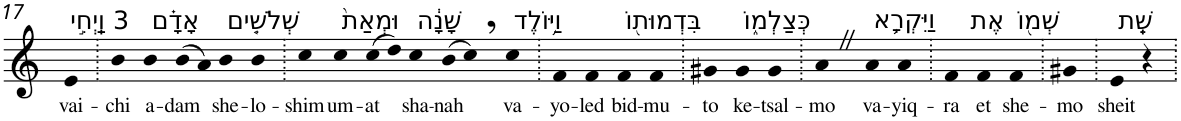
**kern	**text
*part1	*part1
*staff1	*staff1
*I"Piano	*
*I'Pno	*
!!LO:PB:g=z
*clefG2	*
*k[]	*
=17	=17
!LO:TX:a:t=3 וַֽיְחִ֣י	!
!	!LO:LY:b
4e	vai-
=18.	=18.
!	!LO:LY:b
4b	-chi
!LO:TX:a:t=אָדָ֗ם	!
!	!LO:LY:b
4b	a-
!	!LO:LY:b
(>8b	-dam
8a)	.
!LO:TX:a:t=שְׁלֹשִׁ֤ים	!
!	!LO:LY:b
4b	she-
!	!LO:LY:b
4b	-lo-
=19.	=19.
!	!LO:LY:b
4cc	-shim
!LO:TX:a:t=וּמְאַת֙	!
!	!LO:LY:b
4cc	um-
!	!LO:LY:b
(>8cc	-at
8dd)	.
!LO:TX:a:t=שָׁנָ֔ה	!
!	!LO:LY:b
4cc	sha-
!	!LO:LY:b
(>8b	-nah
8cc,)	.
!LO:TX:a:t=וַיּ֥וֹלֶד	!
!	!LO:LY:b
4cc	va-
=20.	=20.
!	!LO:LY:b
4f	-yo-
!	!LO:LY:b
4f	-led
!LO:TX:a:t=בִּדְמוּת֖וֹ	!
!	!LO:LY:b
4f	bid-
!	!LO:LY:b
4f	-mu-
=21.	=21.
!	!LO:LY:b
4g#X	-to
!LO:TX:a:t=כְּצַלְמ֑וֹ	!
!	!LO:LY:b
4g#	ke-
!	!LO:LY:b
4g#	-tsal-
=22.	=22.
!	!LO:LY:b
4aZ	-mo
!LO:TX:a:t=וַיִּקְרָ֥א	!
!	!LO:LY:b
4a	va-
!	!LO:LY:b
4a	-yiq-
=23.	=23.
!	!LO:LY:b
4f	-ra
!LO:TX:a:t=אֶת	!
!	!LO:LY:b
4f	et
!LO:TX:a:t=שְׁמ֖וֹ	!
!	!LO:LY:b
4f	she-
=24.	=24.
!	!LO:LY:b
4g#X	-mo
=25.	=25.
!LO:TX:a:t=שֵֽׁת	!
!	!LO:LY:b
4e	sheit
4r	.
=.	=.
*-	*-
